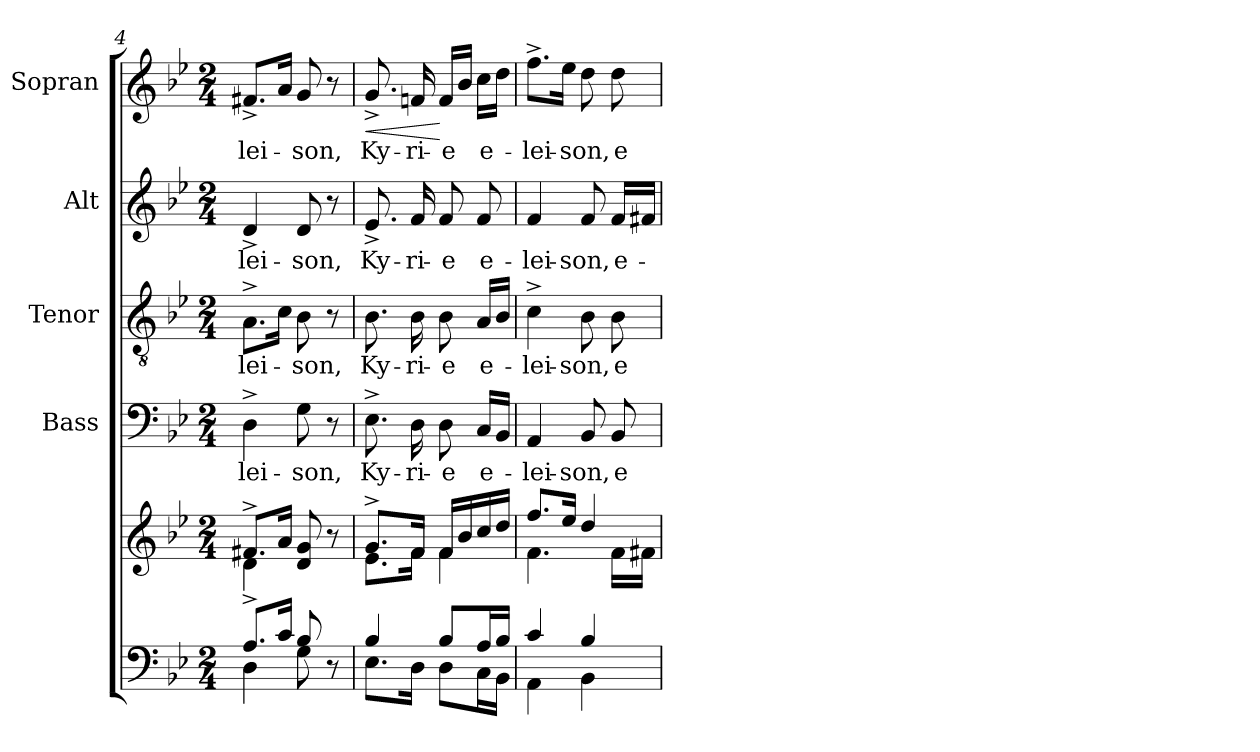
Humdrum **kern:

**kern	**kern	**kern	**text	**kern	**text	**kern	**text	**kern	**text	**dynam
*part5	*part5	*part4	*part4	*part3	*part3	*part2	*part2	*part1	*part1	*part1
*staff6	*staff5	*staff4	*staff4	*staff3	*staff3	*staff2	*staff2	*staff1	*staff1	*staff1
*	*	*I"Bass	*	*I"Tenor	*	*I"Alt	*	*I"Sopran	*	*
*	*	*I'B.	*	*I'T.	*	*I'A.	*	*I'S.	*	*
*clefF4	*clefG2	*clefF4	*	*clefGv2	*	*clefG2	*	*clefG2	*	*
*k[b-e-]	*k[b-e-]	*k[b-e-]	*	*k[b-e-]	*	*k[b-e-]	*	*k[b-e-]	*	*
*B-:	*B-:	*B-:	*	*B-:	*	*B-:	*	*B-:	*	*
*M2/4	*M2/4	*M2/4	*	*M2/4	*	*M2/4	*	*M2/4	*	*
=4	=4	=4	=4	=4	=4	=4	=4	=4	=4	=4
*^	*^	*	*	*	*	*	*	*	*	*
!	!	!	!	!	!LO:LY:b	!	!LO:LY:b	!	!LO:LY:b	!	!LO:LY:b	!
8.A^>/L	4D\	8.f#X^>/L	4d\	4D^>\	-lei-	8.A^>\L	-lei-	4d^</	-lei-	8.f#X^</L	-lei-	.
16c/Jk	.	16a/Jk	.	.	.	16c\Jk	.	.	.	16a/Jk	.	.
!	!	!	!	!	!LO:LY:b	!	!LO:LY:b	!	!LO:LY:b	!	!LO:LY:b	!
8B-/	8G\	8d/ 8g/	4ryy	8G\	-son,	8B-\	-son,	8d/	-son,	8g/	-son,	.
8r	8ryy	8r	.	8r	.	8r	.	8r	.	8r	.	.
=5	=5	=5	=5	=5	=5	=5	=5	=5	=5	=5	=5	=5
!	!	!	!	!	!LO:LY:b	!	!LO:LY:b	!	!LO:LY:b	!	!LO:LY:b	!LO:HP:b
4B-/	8.E-\L	8.g^>/L	8.e-\L	8.E-^>\	Ky-	8.B-\	Ky-	8.e-^</	Ky-	8.g^</	Ky-	<
!	!	!	!	!	!LO:LY:b	!	!LO:LY:b	!	!LO:LY:b	!	!LO:LY:b	!
.	16D\Jk	16f/Jk	16f\Jk	16D\	-ri-	16B-\	-ri-	16f/	-ri-	16fn/	-ri-	.
!	!	!	!	!	!LO:LY:b	!	!LO:LY:b	!	!LO:LY:b	!	!LO:LY:b	!
8B-/L	8D\L	16f/LL	4f\	8D\	-e	8B-\	-e	8f/	-e	16f/LL	-e	[
.	.	16b-/	.	.	.	.	.	.	.	16b-/JJ	.	.
!	!	!	!	!	!LO:LY:b	!	!LO:LY:b	!	!LO:LY:b	!	!LO:LY:b	!
16A/L	16C\L	16cc/	.	16C/LL	e-	16A/LL	e-	8f/	e-	16cc\LL	e-	.
16B-/JJ	16BB-\JJ	16dd/JJ	.	16BB-/JJ	.	16B-/JJ	.	.	.	16dd\JJ	.	.
=6	=6	=6	=6	=6	=6	=6	=6	=6	=6	=6	=6	=6
!	!	!	!	!	!LO:LY:b	!	!LO:LY:b	!	!LO:LY:b	!	!LO:LY:b	!
4c/	4AA\	8.ff/L	4.f\	4AA/	-lei-	4c^>\	-lei-	4f/	-lei-	8.ff^>\L	-lei-	.
.	.	16ee-/Jk	.	.	.	.	.	.	.	16ee-\Jk	.	.
!	!	!	!	!	!LO:LY:b	!	!LO:LY:b	!	!LO:LY:b	!	!LO:LY:b	!
4B-/	4BB-\	4dd/	.	8BB-/	-son,	8B-\	-son,	8f/	-son,	8dd\	-son,	.
!	!	!	!	!	!LO:LY:b	!	!LO:LY:b	!	!LO:LY:b	!	!LO:LY:b	!
.	.	.	16f\LL	8BB-/	e-	8B-\	e-	16f/LL	e-	8dd\	e-	.
.	.	.	16f#X\JJ	.	.	.	.	16f#X/JJ	.	.	.	.
*v	*v	*	*	*	*	*	*	*	*	*	*	*
*	*v	*v	*	*	*	*	*	*	*	*	*
=	=	=	=	=	=	=	=	=	=	=
*-	*-	*-	*-	*-	*-	*-	*-	*-	*-	*-
